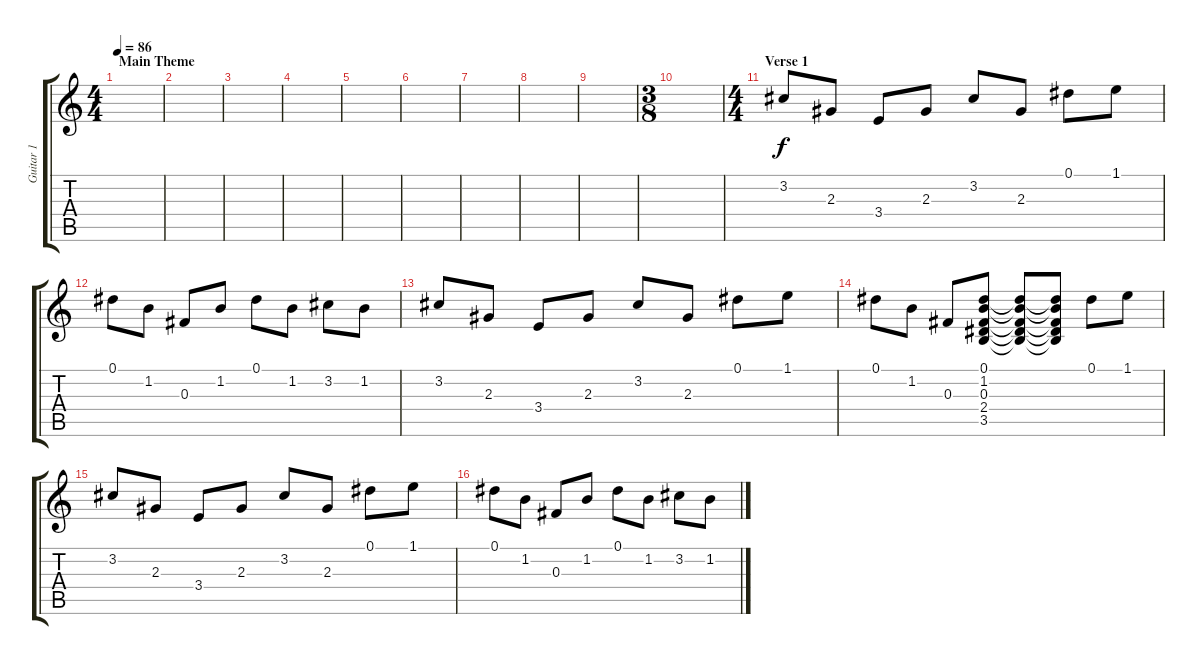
\track ("Guitar 1" "Guitar 1") {instrument acousticguitarsteel}
\staff {score tabs}
\tuning (Eb4 Bb3 Gb3 Db3 Ab2 Eb2) {hide}
\ts (4 4)
\section ("" "Main Theme")
\tempo 86
\clef g2
\ks c
|
|
|
|
|
|
|
|
|
\ts (3 8)
|
\ts (4 4)
\section ("" "Verse 1")
3.2.8 2.3.8 3.4.8 2.3.8 3.2.8 2.3.8 0.1.8 1.1.8 |
0.1.8 1.2.8 0.3.8 1.2.8 0.1.8 1.2.8 3.2.8 1.2.8 |
3.2.8 2.3.8 3.4.8 2.3.8 3.2.8 2.3.8 0.1.8 1.1.8 |
0.1.8 1.2.8 0.3.8 (0.1 1.2 0.3 2.4 3.5).8 (0.1{t} 1.2{t} 0.3{t} 2.4{t} 3.5{t}).8 (0.1{t} 1.2{t} 0.3{t} 2.4{t} 3.5{t}).8 0.1.8 1.1.8 |
3.2.8 2.3.8 3.4.8 2.3.8 3.2.8 2.3.8 0.1.8 1.1.8 |
0.1.8 1.2.8 0.3.8 1.2.8 0.1.8 1.2.8 3.2.8 1.2.8
